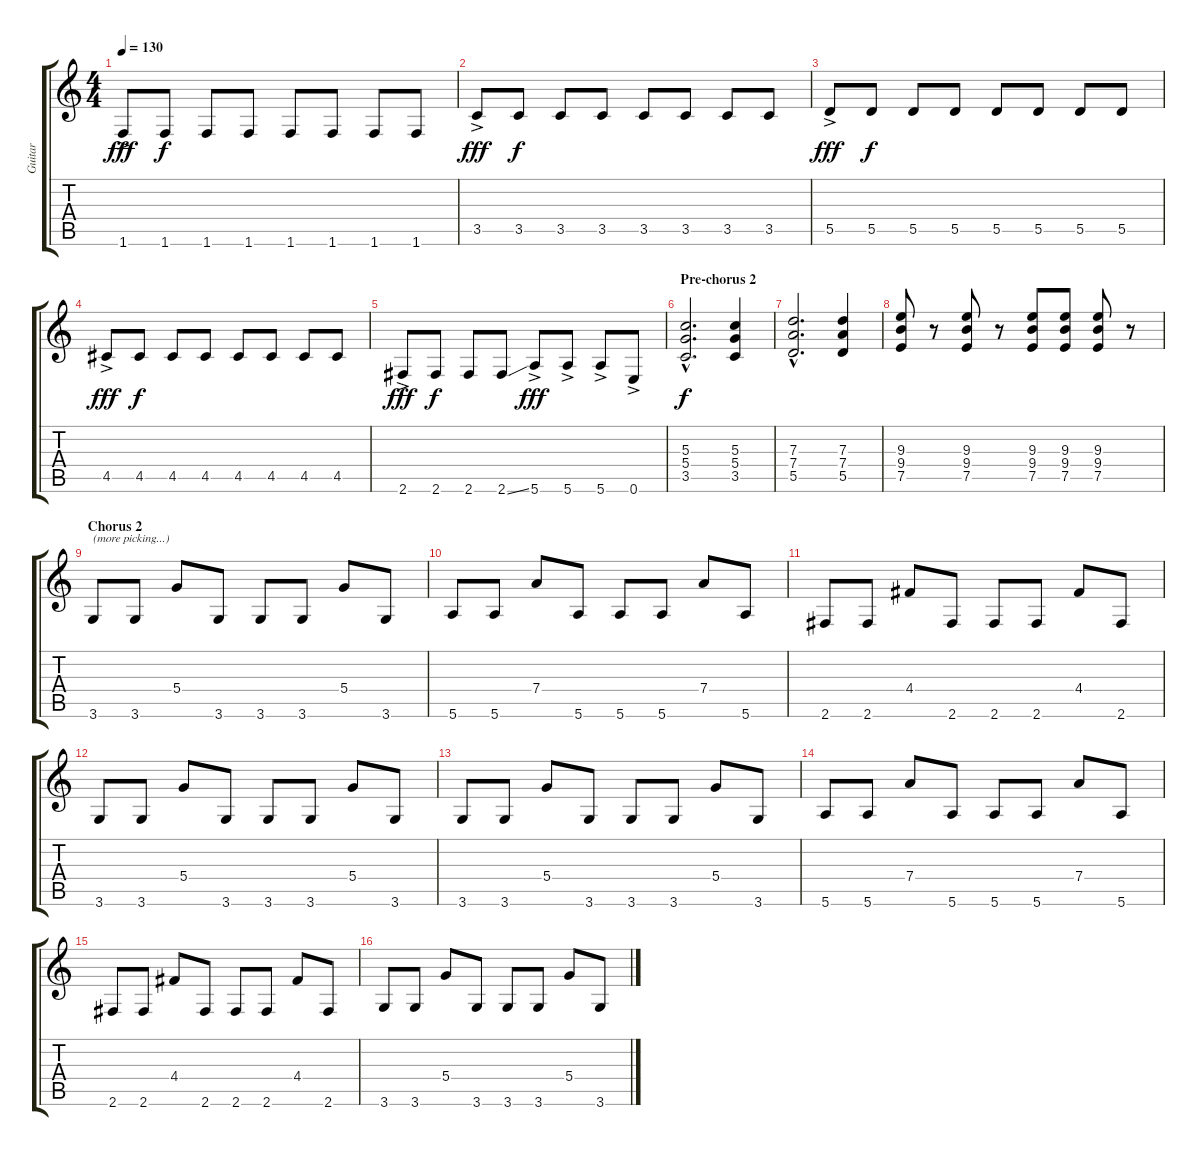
\track ("Guitar" "Guitar") {instrument electricguitarmuted}
\staff {score tabs}
\tuning (E4 B3 G3 D3 A2 E2) {hide}
\ts (4 4)
\tempo 130
\clef g2
\ks c
1.6{ac}.8{dy fff} 1.6.8{dy f} 1.6.8 1.6.8 1.6.8 1.6.8 1.6.8 1.6.8 |
3.5{ac}.8{dy fff} 3.5.8{dy f} 3.5.8 3.5.8 3.5.8 3.5.8 3.5.8 3.5.8 |
5.5{ac}.8{dy fff} 5.5.8{dy f} 5.5.8 5.5.8 5.5.8 5.5.8 5.5.8 5.5.8 |
4.5{ac}.8{dy fff} 4.5.8{dy f} 4.5.8 4.5.8 4.5.8 4.5.8 4.5.8 4.5.8 |
2.6{ac}.8{dy fff} 2.6.8{dy f} 2.6.8 2.6{ss}.8 5.6{ac}.8{dy fff} 5.6{ac}.8 5.6{ac}.8 0.6{ac}.8 |
\section ("" "Pre-chorus 2")
(5.3{hac} 5.4{hac} 3.5{hac}).2{d dy f instrument overdrivenguitar} (5.3 5.4 3.5).4 |
(7.3{hac} 7.4{hac} 5.5{hac}).2{d} (7.3 7.4 5.5).4 |
(9.3 9.4 7.5).8 r.8 (9.3 9.4 7.5).8 r.8 (9.3 9.4 7.5).8 (9.3 9.4 7.5).8 (9.3 9.4 7.5).8 r.8 |
\section ("" "Chorus 2")
3.6.8{txt "(more picking...)"} 3.6.8 5.4.8 3.6.8 3.6.8 3.6.8 5.4.8 3.6.8 |
5.6.8 5.6.8 7.4.8 5.6.8 5.6.8 5.6.8 7.4.8 5.6.8 |
2.6.8 2.6.8 4.4.8 2.6.8 2.6.8 2.6.8 4.4.8 2.6.8 |
3.6.8 3.6.8 5.4.8 3.6.8 3.6.8 3.6.8 5.4.8 3.6.8 |
3.6.8 3.6.8 5.4.8 3.6.8 3.6.8 3.6.8 5.4.8 3.6.8 |
5.6.8 5.6.8 7.4.8 5.6.8 5.6.8 5.6.8 7.4.8 5.6.8 |
2.6.8 2.6.8 4.4.8 2.6.8 2.6.8 2.6.8 4.4.8 2.6.8 |
3.6.8 3.6.8 5.4.8 3.6.8 3.6.8 3.6.8 5.4.8 3.6.8
